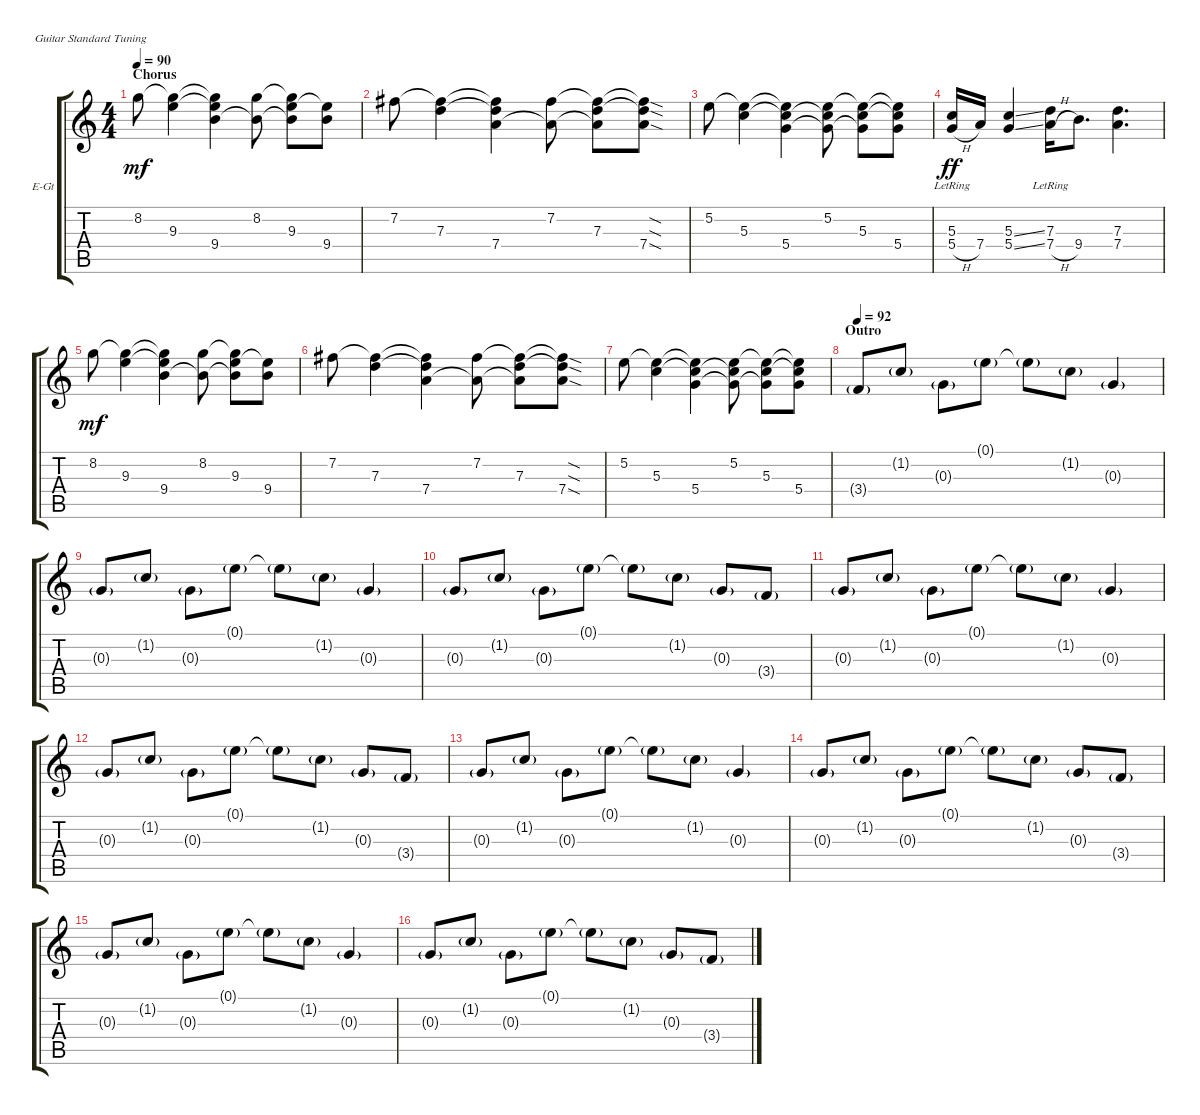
\defaultSystemsLayout 4
\bracketExtendMode groupsimilarinstruments
\firstSystemTrackNameOrientation horizontal
\otherSystemsTrackNameOrientation horizontal
\track ("Lead Guitar" "E-Gt") {instrument overdrivenguitar}
\staff {score tabs}
\tuning (E4 B3 G3 D3 A2 E2)
\ts (4 4)
\section ("" "Chorus")
\tempo 90
\clef g2
\scale
0.333333
\ks c
8.2.8{dy mf} (9.3 8.2{t}).4 (9.4 8.2{t} 9.3{t}).4 (8.2 9.4{t}).8 (9.3 8.2{t} 9.4{t}).8 (9.4 9.3{t}).8 |
\scale
0.333333 7.2.8 (7.3 7.2{t}).4 (7.4 7.2{t} 7.3{t}).4 (7.2 7.4{t}).8 (7.3 7.4{t} 7.2{t}).8 (7.4{sod} 7.2{sod t} 7.3{sod t}).8 |
\scale
0.333333 5.2.8 (5.3 5.2{t}).4 (5.4 5.2{t} 5.3{t}).4 (5.2 5.3{t} 5.4{t}).8 (5.3 5.4{t} 5.2{t}).8 (5.4 5.2{t} 5.3{t}).8 |
\scale
0.333333 (5.4{h} 5.3{lr}).16{dy ff} 7.4.16 (5.4{ss} 5.3{ss}).4 (7.4{h} 7.3{lr}).16 9.4.8{d} (7.4 7.3).4{d} |
\scale
0.333333 8.2.8{dy mf} (9.3 8.2{t}).4 (9.4 8.2{t} 9.3{t}).4 (8.2 9.4{t}).8 (9.3 8.2{t} 9.4{t}).8 (9.4 9.3{t}).8 |
\scale
0.333333 7.2.8 (7.3 7.2{t}).4 (7.4 7.2{t} 7.3{t}).4 (7.2 7.4{t}).8 (7.3 7.4{t} 7.2{t}).8 (7.4{sod} 7.2{sod t} 7.3{sod t}).8 |
\scale
0.333333 5.2.8 (5.3 5.2{t}).4 (5.4 5.2{t} 5.3{t}).4 (5.2 5.3{t} 5.4{t}).8 (5.3 5.4{t} 5.2{t}).8 (5.4 5.2{t} 5.3{t}).8 |
\section ("" "Outro")
\tempo 92
\scale
0.333333 3.4{g}.8 1.2{g}.8 0.3{g}.8 0.1{g}.8 0.1{g t}.8 1.2{g}.8 0.3{g}.4 |
\scale
0.333333 0.3{g}.8 1.2{g}.8 0.3{g}.8 0.1{g}.8 0.1{g t}.8 1.2{g}.8 0.3{g}.4 |
\scale
0.333333 0.3{g}.8 1.2{g}.8 0.3{g}.8 0.1{g}.8 0.1{g t}.8 1.2{g}.8 0.3{g}.8 3.4{g}.8 |
\scale
0.333333 0.3{g}.8 1.2{g}.8 0.3{g}.8 0.1{g}.8 0.1{g t}.8 1.2{g}.8 0.3{g}.4 |
\scale
0.333333 0.3{g}.8 1.2{g}.8 0.3{g}.8 0.1{g}.8 0.1{g t}.8 1.2{g}.8 0.3{g}.8 3.4{g}.8 |
\scale
0.333333 0.3{g}.8 1.2{g}.8 0.3{g}.8 0.1{g}.8 0.1{g t}.8 1.2{g}.8 0.3{g}.4 |
\scale
0.333333 0.3{g}.8 1.2{g}.8 0.3{g}.8 0.1{g}.8 0.1{g t}.8 1.2{g}.8 0.3{g}.8 3.4{g}.8 |
\scale
0.333333 0.3{g}.8 1.2{g}.8 0.3{g}.8 0.1{g}.8 0.1{g t}.8 1.2{g}.8 0.3{g}.4 |
\scale
0.333333 0.3{g}.8 1.2{g}.8 0.3{g}.8 0.1{g}.8 0.1{g t}.8 1.2{g}.8 0.3{g}.8 3.4{g}.8
